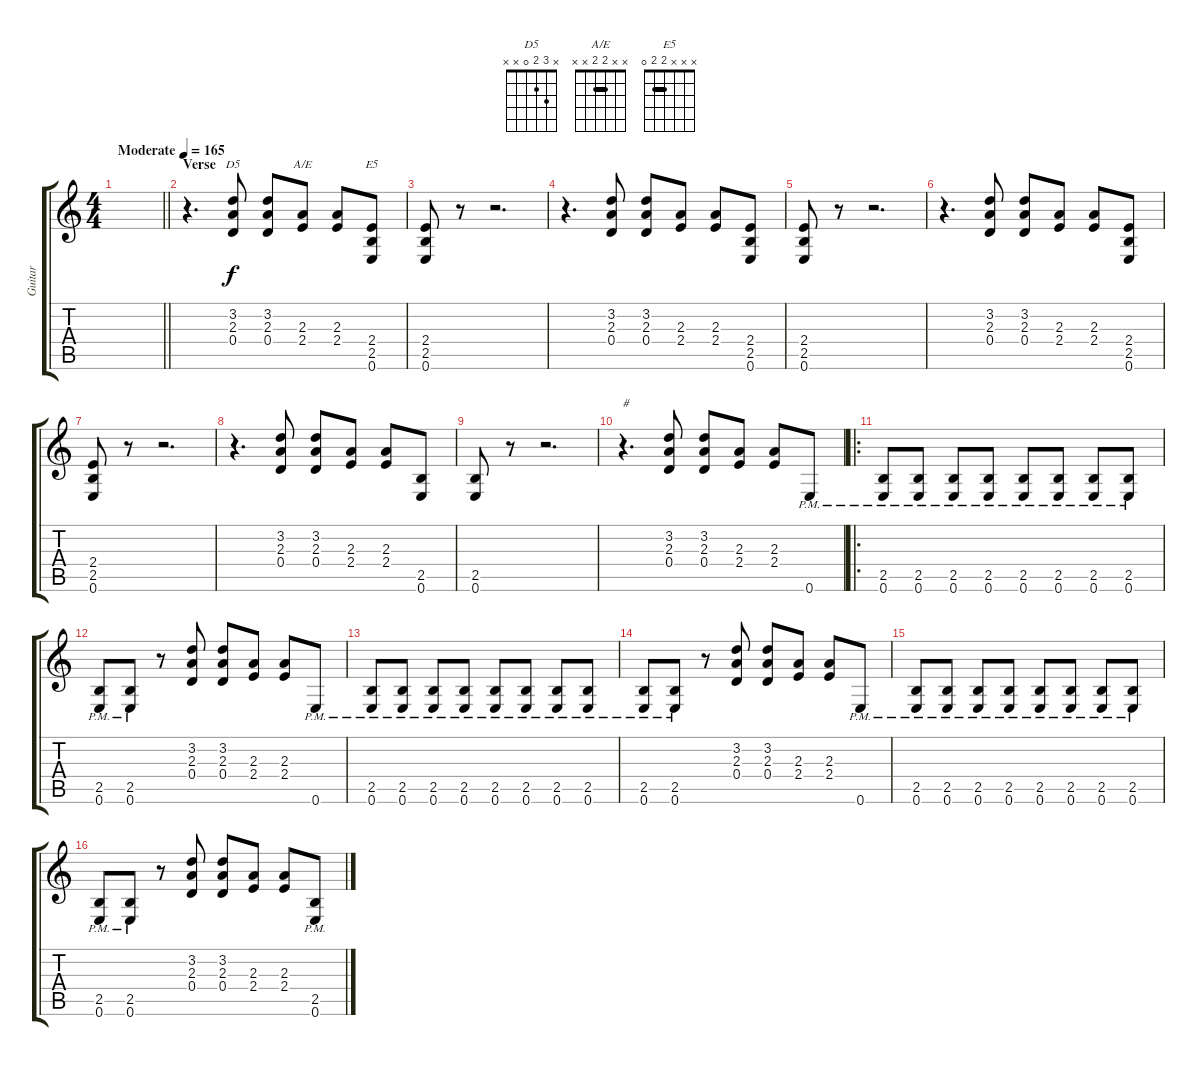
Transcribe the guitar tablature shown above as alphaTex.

\track ("Guitar" "Guitar") {instrument overdrivenguitar}
\staff {score tabs}
\tuning (E4 B3 G3 D3 A2 E2) {hide}
\chord ("D5" x 3 2 0 x x)
\chord ("A/E" x x 2 2 x x) {barre 2}
\chord ("E5" x x x 2 2 0) {barre 2}
\ts (4 4)
\tempo (165 "Moderate")
\clef g2
\barLineRight lightlight
\ks c
|
\section ("" "Verse")
r.4{d} (3.2 2.3 0.4).8{ch "D5"} (3.2 2.3 0.4).8 (2.3 2.4).8{ch "A/E"} (2.3 2.4).8 (2.4 2.5 0.6).8{ch "E5"} |
(2.4 2.5 0.6).8 r.8 r.2{d} |
r.4{d} (3.2 2.3 0.4).8 (3.2 2.3 0.4).8 (2.3 2.4).8 (2.3 2.4).8 (2.4 2.5 0.6).8 |
(2.4 2.5 0.6).8 r.8 r.2{d} |
r.4{d} (3.2 2.3 0.4).8 (3.2 2.3 0.4).8 (2.3 2.4).8 (2.3 2.4).8 (2.4 2.5 0.6).8 |
(2.4 2.5 0.6).8 r.8 r.2{d} |
r.4{d} (3.2 2.3 0.4).8 (3.2 2.3 0.4).8 (2.3 2.4).8 (2.3 2.4).8 (2.5 0.6).8 |
(2.5 0.6).8 r.8 r.2{d} |
r.4{d txt "#"} (3.2 2.3 0.4).8 (3.2 2.3 0.4).8 (2.3 2.4).8 (2.3 2.4).8 0.6{pm}.8 |
\ro
(2.5{pm} 0.6{pm}).8 (2.5{pm} 0.6{pm}).8 (2.5{pm} 0.6{pm}).8 (2.5{pm} 0.6{pm}).8 (2.5{pm} 0.6{pm}).8 (2.5{pm} 0.6{pm}).8 (2.5{pm} 0.6{pm}).8 (2.5{pm} 0.6{pm}).8 |
(2.5{pm} 0.6{pm}).8 (2.5{pm} 0.6{pm}).8 r.8 (3.2 2.3 0.4).8 (3.2 2.3 0.4).8 (2.3 2.4).8 (2.3 2.4).8 0.6{pm}.8 |
(2.5{pm} 0.6{pm}).8 (2.5{pm} 0.6{pm}).8 (2.5{pm} 0.6{pm}).8 (2.5{pm} 0.6{pm}).8 (2.5{pm} 0.6{pm}).8 (2.5{pm} 0.6{pm}).8 (2.5{pm} 0.6{pm}).8 (2.5{pm} 0.6{pm}).8 |
(2.5{pm} 0.6{pm}).8 (2.5{pm} 0.6{pm}).8 r.8 (3.2 2.3 0.4).8 (3.2 2.3 0.4).8 (2.3 2.4).8 (2.3 2.4).8 0.6{pm}.8 |
(2.5{pm} 0.6{pm}).8 (2.5{pm} 0.6{pm}).8 (2.5{pm} 0.6{pm}).8 (2.5{pm} 0.6{pm}).8 (2.5{pm} 0.6{pm}).8 (2.5{pm} 0.6{pm}).8 (2.5{pm} 0.6{pm}).8 (2.5{pm} 0.6{pm}).8 |
(2.5{pm} 0.6{pm}).8 (2.5{pm} 0.6{pm}).8 r.8 (3.2 2.3 0.4).8 (3.2 2.3 0.4).8 (2.3 2.4).8 (2.3 2.4).8 (2.5{pm} 0.6{pm}).8
